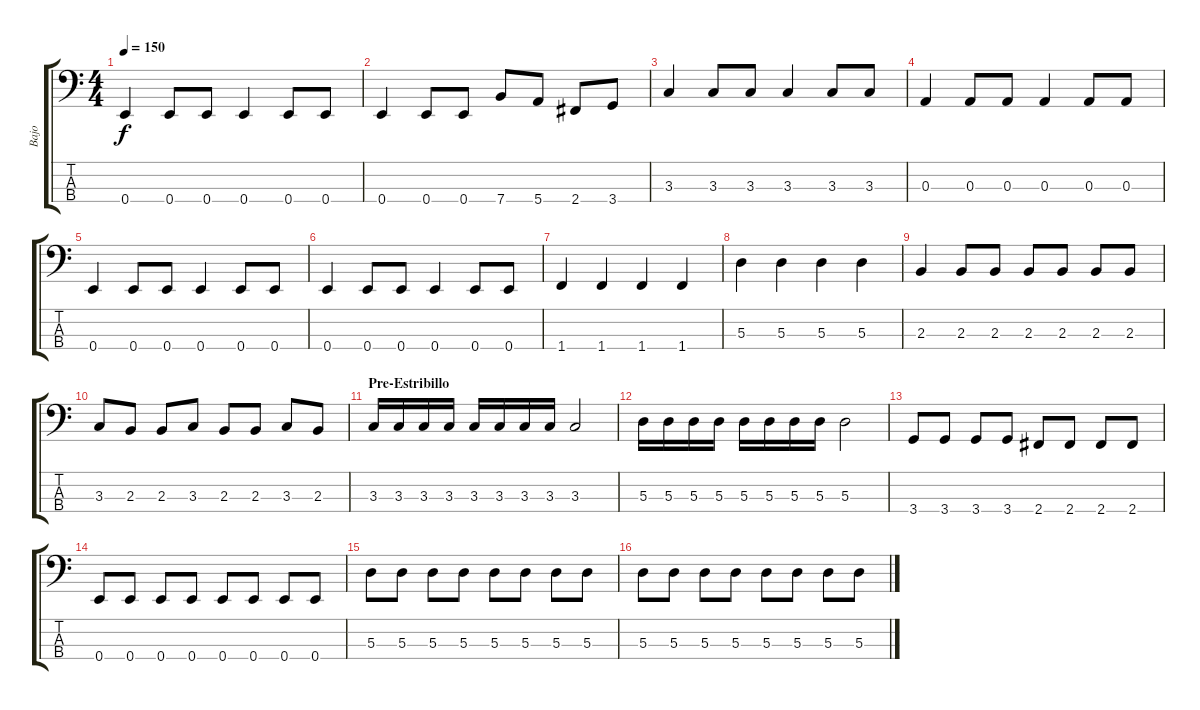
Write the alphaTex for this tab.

\track ("Bajo" "Bajo") {instrument electricbassfinger}
\staff {score tabs}
\tuning (G2 D2 A1 E1) {hide}
\ts (4 4)
\tempo 150
\clef f4
\ks c
0.4.4{dy f} 0.4.8 0.4.8 0.4.4 0.4.8 0.4.8 |
0.4.4 0.4.8 0.4.8 7.4.8 5.4.8 2.4.8 3.4.8 |
3.3.4 3.3.8 3.3.8 3.3.4 3.3.8 3.3.8 |
0.3.4 0.3.8 0.3.8 0.3.4 0.3.8 0.3.8 |
0.4.4 0.4.8 0.4.8 0.4.4 0.4.8 0.4.8 |
0.4.4 0.4.8 0.4.8 0.4.4 0.4.8 0.4.8 |
1.4.4 1.4.4 1.4.4 1.4.4 |
5.3.4 5.3.4 5.3.4 5.3.4 |
2.3.4 2.3.8 2.3.8 2.3.8 2.3.8 2.3.8 2.3.8 |
3.3.8 2.3.8 2.3.8 3.3.8 2.3.8 2.3.8 3.3.8 2.3.8 |
\section ("" "Pre-Estribillo")
3.3.16 3.3.16 3.3.16 3.3.16 3.3.16 3.3.16 3.3.16 3.3.16 3.3.2 |
5.3.16 5.3.16 5.3.16 5.3.16 5.3.16 5.3.16 5.3.16 5.3.16 5.3.2 |
3.4.8 3.4.8 3.4.8 3.4.8 2.4.8 2.4.8 2.4.8 2.4.8 |
0.4.8 0.4.8 0.4.8 0.4.8 0.4.8 0.4.8 0.4.8 0.4.8 |
5.3.8 5.3.8 5.3.8 5.3.8 5.3.8 5.3.8 5.3.8 5.3.8 |
5.3.8 5.3.8 5.3.8 5.3.8 5.3.8 5.3.8 5.3.8 5.3.8
